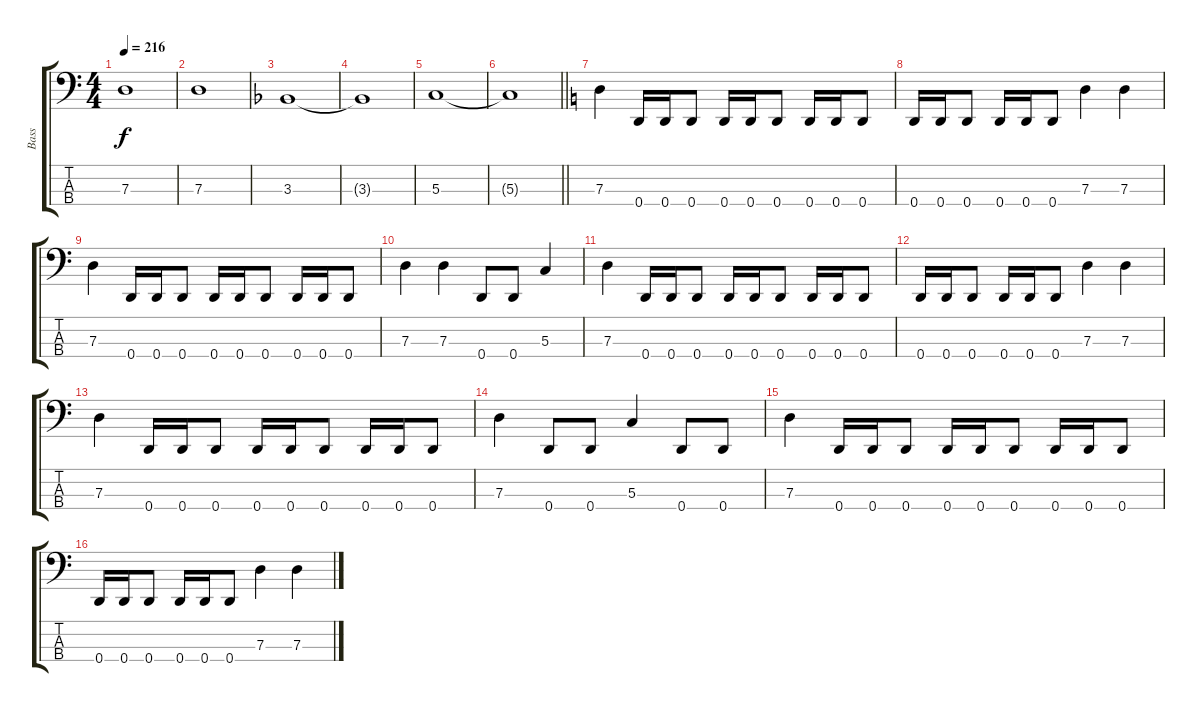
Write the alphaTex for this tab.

\track ("Bass" "Bass") {instrument electricbasspick}
\staff {score tabs}
\tuning (F2 C2 G1 D1) {hide}
\ts (4 4)
\tempo 216
\clef f4
\ks c
7.3.1{dy f} |
7.3.1 |
\ks f
3.3.1 |
3.3{t}.1 |
5.3.1 |
\barLineRight lightlight
5.3{t}.1 |
\section ("" "")
\ks c
7.3.4 0.4.16 0.4.16 0.4.8 0.4.16 0.4.16 0.4.8 0.4.16 0.4.16 0.4.8 |
0.4.16 0.4.16 0.4.8 0.4.16 0.4.16 0.4.8 7.3.4 7.3.4 |
7.3.4 0.4.16 0.4.16 0.4.8 0.4.16 0.4.16 0.4.8 0.4.16 0.4.16 0.4.8 |
7.3.4 7.3.4 0.4.8 0.4.8 5.3.4 |
7.3.4 0.4.16 0.4.16 0.4.8 0.4.16 0.4.16 0.4.8 0.4.16 0.4.16 0.4.8 |
0.4.16 0.4.16 0.4.8 0.4.16 0.4.16 0.4.8 7.3.4 7.3.4 |
7.3.4 0.4.16 0.4.16 0.4.8 0.4.16 0.4.16 0.4.8 0.4.16 0.4.16 0.4.8 |
7.3.4 0.4.8 0.4.8 5.3.4 0.4.8 0.4.8 |
7.3.4 0.4.16 0.4.16 0.4.8 0.4.16 0.4.16 0.4.8 0.4.16 0.4.16 0.4.8 |
0.4.16 0.4.16 0.4.8 0.4.16 0.4.16 0.4.8 7.3.4 7.3.4
